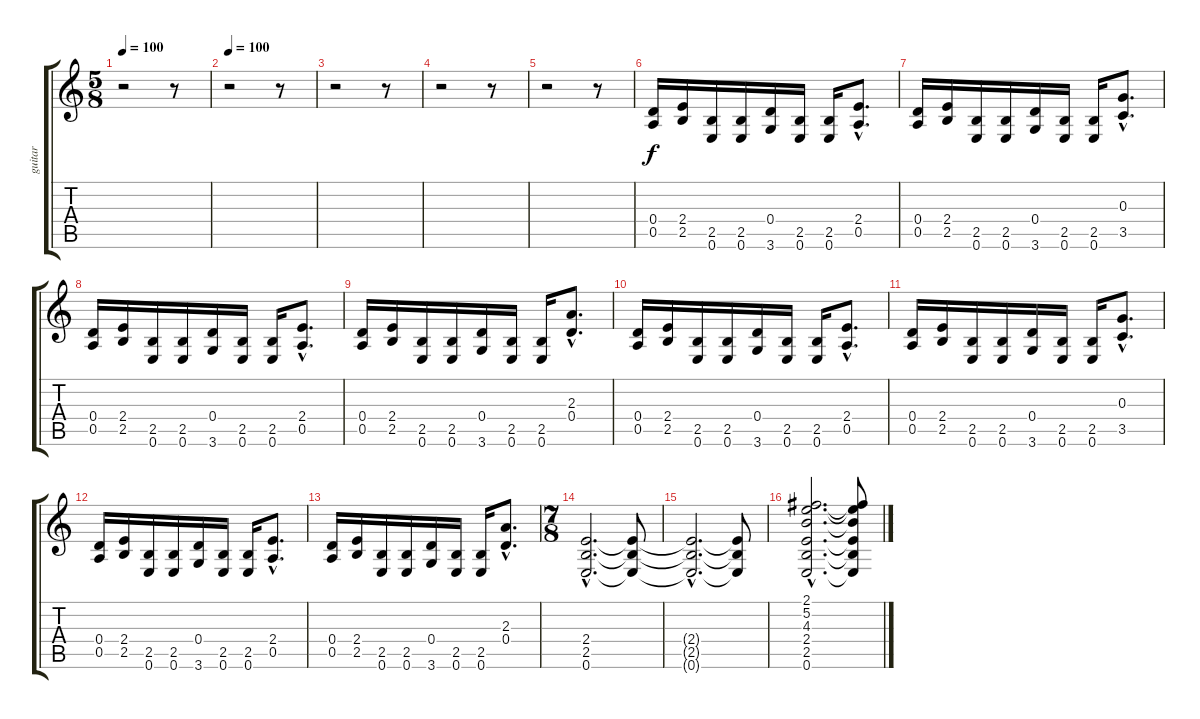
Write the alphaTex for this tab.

\track ("guitar" "guitar") {instrument distortionguitar}
\staff {score tabs}
\tuning (E4 B3 G3 D3 A2 E2) {hide}
\ts (5 8)
\tempo 100
\clef g2
\ks c
r.2{dy f instrument distortionguitar} r.8 |
\tempo 100
r.2 r.8 |
r.2 r.8 |
r.2 r.8 |
r.2 r.8 |
(0.4 0.5).16 (2.4 2.5).16 (2.5 0.6).16 (2.5 0.6).16 (0.4 3.6).16 (2.5 0.6).16 (2.5 0.6).16 (2.4{hac} 0.5{hac}).8{d} |
(0.4 0.5).16 (2.4 2.5).16 (2.5 0.6).16 (2.5 0.6).16 (0.4 3.6).16 (2.5 0.6).16 (2.5 0.6).16 (0.3{hac} 3.5{hac}).8{d} |
(0.4 0.5).16 (2.4 2.5).16 (2.5 0.6).16 (2.5 0.6).16 (0.4 3.6).16 (2.5 0.6).16 (2.5 0.6).16 (2.4{hac} 0.5{hac}).8{d} |
(0.4 0.5).16 (2.4 2.5).16 (2.5 0.6).16 (2.5 0.6).16 (0.4 3.6).16 (2.5 0.6).16 (2.5 0.6).16 (2.3{hac} 0.4{hac}).8{d} |
(0.4 0.5).16 (2.4 2.5).16 (2.5 0.6).16 (2.5 0.6).16 (0.4 3.6).16 (2.5 0.6).16 (2.5 0.6).16 (2.4{hac} 0.5{hac}).8{d} |
(0.4 0.5).16 (2.4 2.5).16 (2.5 0.6).16 (2.5 0.6).16 (0.4 3.6).16 (2.5 0.6).16 (2.5 0.6).16 (0.3{hac} 3.5{hac}).8{d} |
(0.4 0.5).16 (2.4 2.5).16 (2.5 0.6).16 (2.5 0.6).16 (0.4 3.6).16 (2.5 0.6).16 (2.5 0.6).16 (2.4{hac} 0.5{hac}).8{d} |
(0.4 0.5).16 (2.4 2.5).16 (2.5 0.6).16 (2.5 0.6).16 (0.4 3.6).16 (2.5 0.6).16 (2.5 0.6).16 (2.3{hac} 0.4{hac}).8{d} |
\ts (7 8)
(2.4{hac} 2.5{hac} 0.6{hac}).2{d} (2.4{t} 2.5{t} 0.6{t}).8 |
(2.4{hac t} 2.5{hac t} 0.6{hac t}).2{d} (2.4{t} 2.5{t} 0.6{t}).8 |
(2.1{hac} 5.2{hac} 4.3{hac} 2.4{hac} 2.5{hac} 0.6{hac}).2{d} (2.1{t} 5.2{t} 4.3{t} 2.4{t} 2.5{t} 0.6{t}).8
